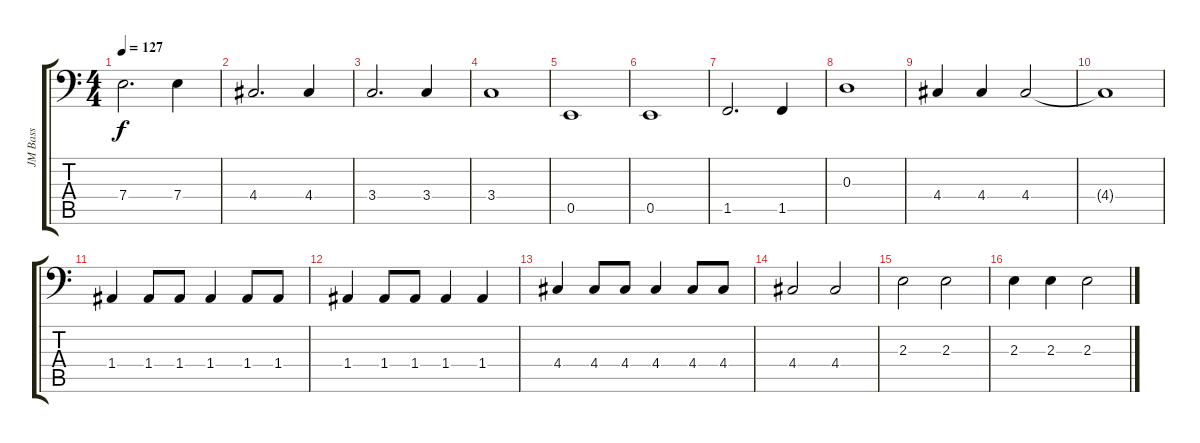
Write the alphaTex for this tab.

\track ("JM Bass" "JM Bass") {instrument electricbassfinger}
\staff {score tabs}
\tuning (C3 G2 D2 A1 E1 B0) {hide}
\ts (4 4)
\tempo 127
\clef f4
\ks c
7.4.2{d dy f} 7.4.4 |
4.4.2{d} 4.4.4 |
3.4.2{d} 3.4.4 |
3.4.1 |
0.5.1 |
0.5.1 |
1.5.2{d} 1.5.4 |
0.3.1 |
4.4.4 4.4.4 4.4.2 |
4.4{t}.1 |
1.4.4 1.4.8 1.4.8 1.4.4 1.4.8 1.4.8 |
1.4.4 1.4.8 1.4.8 1.4.4 1.4.4 |
4.4.4 4.4.8 4.4.8 4.4.4 4.4.8 4.4.8 |
4.4.2 4.4.2 |
2.3.2 2.3.2 |
2.3.4 2.3.4 2.3.2
